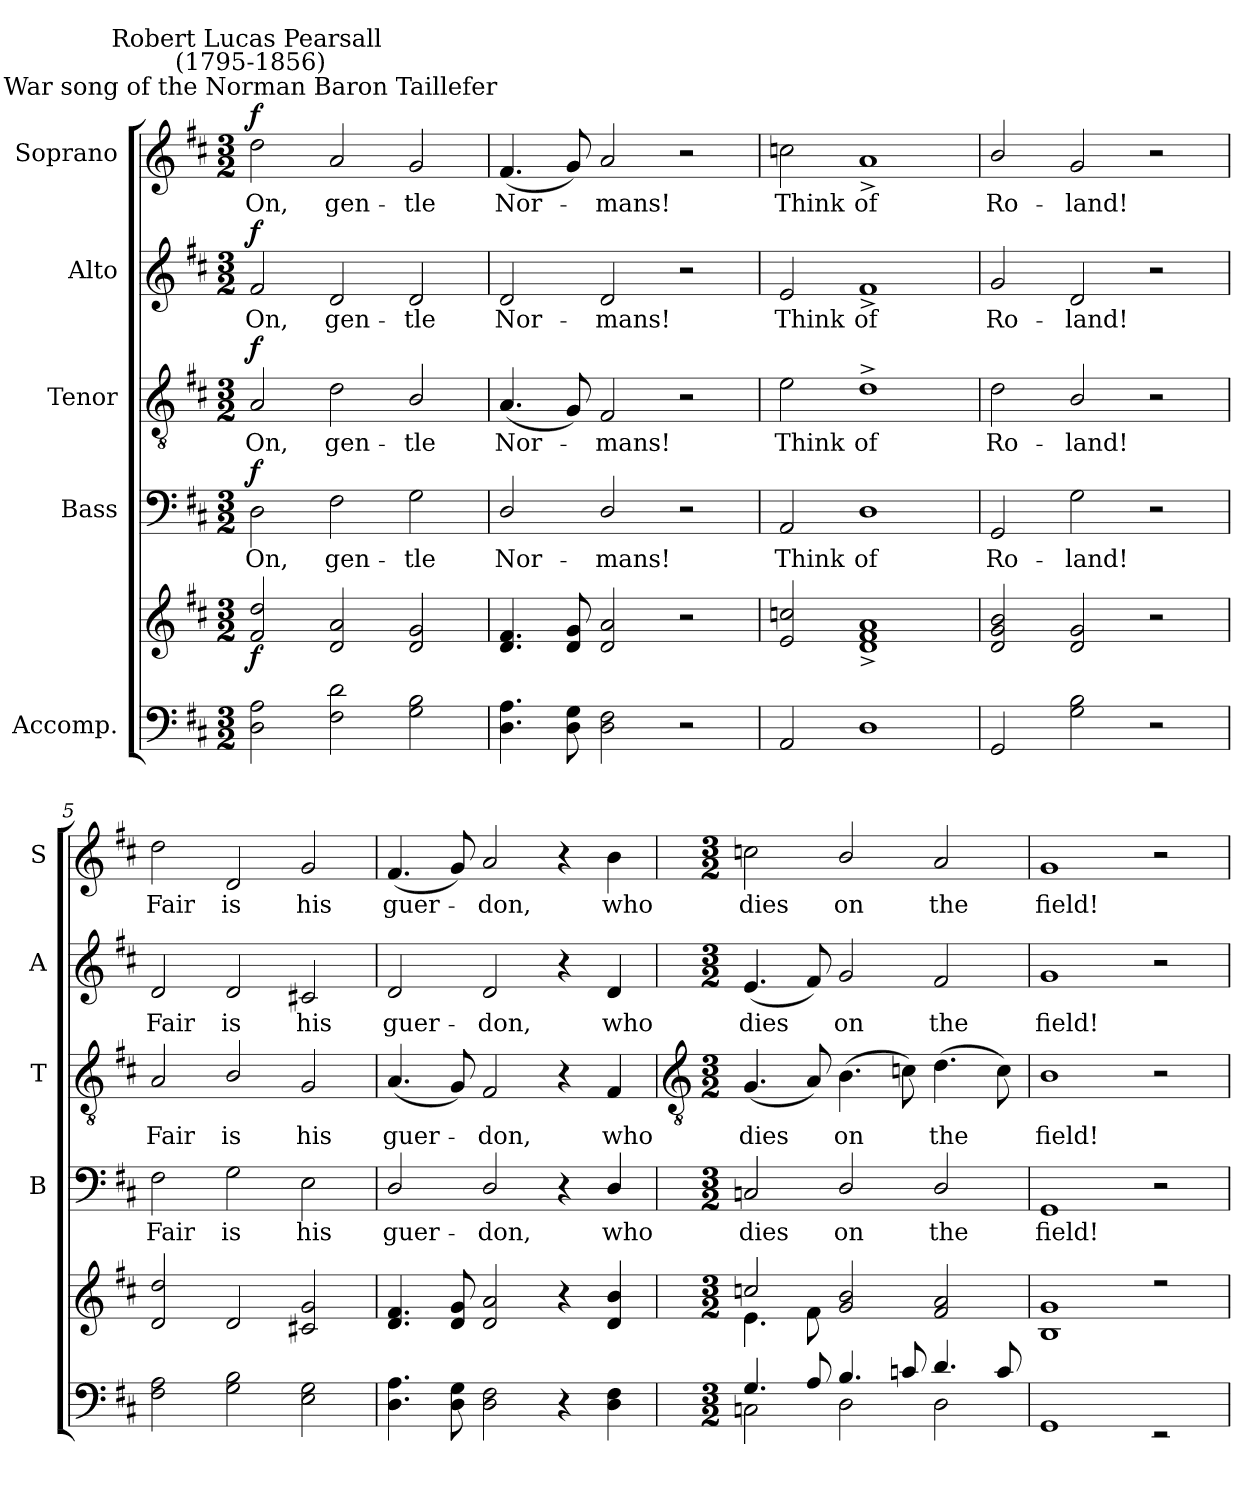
**kern	**kern	**dynam	**kern	**text	**dynam	**kern	**text	**dynam	**kern	**text	**dynam	**kern	**text	**dynam
*part5	*part5	*part5	*part4	*part4	*part4	*part3	*part3	*part3	*part2	*part2	*part2	*part1	*part1	*part1
*staff6	*staff5	*staff5/6	*staff4	*staff4	*staff4	*staff3	*staff3	*staff3	*staff2	*staff2	*staff2	*staff1	*staff1	*staff1
*I"Accomp.	*	*	*I"Bass	*	*	*I"Tenor	*	*	*I"Alto	*	*	*I"Soprano	*	*
*	*	*	*I'B	*	*	*I'T	*	*	*I'A	*	*	*I'S	*	*
*clefF4	*clefG2	*	*clefF4	*	*	*clefGv2	*	*	*clefG2	*	*	*clefG2	*	*
*k[f#c#]	*k[f#c#]	*	*k[f#c#]	*	*	*k[f#c#]	*	*	*k[f#c#]	*	*	*k[f#c#]	*	*
*D:	*D:	*	*D:	*	*	*D:	*	*	*D:	*	*	*D:	*	*
*M3/2	*M3/2	*	*M3/2	*	*	*M3/2	*	*	*M3/2	*	*	*M3/2	*	*
*MM220	*MM220	*	*MM220	*	*	*MM220	*	*	*MM220	*	*	*MM220	*	*
=1	=1	=1	=1	=1	=1	=1	=1	=1	=1	=1	=1	=1	=1	=1
!	!	!	!	!	!	!	!	!	!	!	!	!LO:TX:a:cj:t=War song of the Norman Baron Taillefer	!	!
!	!	!	!	!	!	!	!	!	!	!	!	!LO:TX:a:cj:t=Robert Lucas Pearsall \n(1795-1856)	!	!
!	!	!LO:DY:b	!	!LO:LY:b	!LO:DY:b	!	!LO:LY:b	!LO:DY:b	!	!LO:LY:b	!LO:DY:b	!	!LO:LY:b	!LO:DY:b
2D 2A	2f# 2dd	f	2D	On,	f	2A	On,	f	2f#	On,	f	2dd	On,	f
!	!	!	!	!LO:LY:b	!	!	!LO:LY:b	!	!	!LO:LY:b	!	!	!LO:LY:b	!
2F# 2d	2d 2a	.	2F#	gen-	.	2d	gen-	.	2d	gen-	.	2a	gen-	.
!	!	!	!	!LO:LY:b	!	!	!LO:LY:b	!	!	!LO:LY:b	!	!	!LO:LY:b	!
2G 2B	2d 2g	.	2G	-tle	.	2B/	-tle	.	2d	-tle	.	2g	-tle	.
=2	=2	=2	=2	=2	=2	=2	=2	=2	=2	=2	=2	=2	=2	=2
!	!	!	!	!LO:LY:b	!	!	!LO:LY:b	!	!	!LO:LY:b	!	!	!LO:LY:b	!
4.D\ 4.A\	4.d 4.f#	.	2D/	Nor-	.	(<4.A	Nor-	.	2d	Nor-	.	(<4.f#	Nor-	.
8D 8G	8d 8g	.	.	.	.	8G)	.	.	.	.	.	8g)	.	.
!	!	!	!	!LO:LY:b	!	!	!LO:LY:b	!	!	!LO:LY:b	!	!	!LO:LY:b	!
2D\ 2F#\	2d 2a	.	2D/	-mans!	.	2F#	mans!	.	2d	-mans!	.	2a	mans!	.
2r	2r	.	2r	.	.	2r	.	.	2r	.	.	2r	.	.
=3	=3	=3	=3	=3	=3	=3	=3	=3	=3	=3	=3	=3	=3	=3
!	!	!	!	!LO:LY:b	!	!	!LO:LY:b	!	!	!LO:LY:b	!	!	!LO:LY:b	!
2AA	2e 2ccn	.	2AA	Think	.	2e	Think	.	2e	Think	.	2ccn	Think	.
!	!	!	!	!LO:LY:b	!	!	!LO:LY:b	!	!	!LO:LY:b	!	!	!LO:LY:b	!
1D	1d^ 1f#^ 1a^	.	1D	of	.	1d^	of	.	1f#^	of	.	1a^	of	.
=4	=4	=4	=4	=4	=4	=4	=4	=4	=4	=4	=4	=4	=4	=4
!	!	!	!	!LO:LY:b	!	!	!LO:LY:b	!	!	!LO:LY:b	!	!	!LO:LY:b	!
2GG	2d/ 2g/ 2b/	.	2GG	Ro-	.	2d	Ro-	.	2g	Ro-	.	2b/	Ro-	.
!	!	!	!	!LO:LY:b	!	!	!LO:LY:b	!	!	!LO:LY:b	!	!	!LO:LY:b	!
2G 2B	2d 2g	.	2G	-land!	.	2B/	-land!	.	2d	-land!	.	2g	-land!	.
2r	2r	.	2r	.	.	2r	.	.	2r	.	.	2r	.	.
=5	=5	=5	=5	=5	=5	=5	=5	=5	=5	=5	=5	=5	=5	=5
!	!	!	!	!LO:LY:b	!	!	!LO:LY:b	!	!	!LO:LY:b	!	!	!LO:LY:b	!
2F# 2A	2d 2dd	.	2F#	Fair	.	2A	Fair	.	2d	Fair	.	2dd	Fair	.
!	!	!	!	!LO:LY:b	!	!	!LO:LY:b	!	!	!LO:LY:b	!	!	!LO:LY:b	!
2G 2B	2d	.	2G	is	.	2B/	is	.	2d	is	.	2d	is	.
!	!	!	!	!LO:LY:b	!	!	!LO:LY:b	!	!	!LO:LY:b	!	!	!LO:LY:b	!
2E 2G	2c#X 2g	.	2E	his	.	2G	his	.	2c#X	his	.	2g	his	.
=6	=6	=6	=6	=6	=6	=6	=6	=6	=6	=6	=6	=6	=6	=6
!	!	!	!	!LO:LY:b	!	!	!LO:LY:b	!	!	!LO:LY:b	!	!	!LO:LY:b	!
4.D\ 4.A\	4.d 4.f#	.	2D/	guer-	.	(<4.A	guer-	.	2d	guer-	.	(<4.f#	guer-	.
8D 8G	8d 8g	.	.	.	.	8G)	.	.	.	.	.	8g)	.	.
!	!	!	!	!LO:LY:b	!	!	!LO:LY:b	!	!	!LO:LY:b	!	!	!LO:LY:b	!
2D\ 2F#\	2d 2a	.	2D/	-don,	.	2F#	don,	.	2d	-don,	.	2a	don,	.
4r	4r	.	4r	.	.	4r	.	.	4r	.	.	4r	.	.
!	!	!	!	!LO:LY:b	!	!	!LO:LY:b	!	!	!LO:LY:b	!	!	!LO:LY:b	!
4D\ 4F#\	4d 4b	.	4D/	who	.	4F#	who	.	4d	who	.	4b	who	.
!!LO:LB:g=z
=7	=7	=7	=7	=7	=7	=7	=7	=7	=7	=7	=7	=7	=7	=7
*	*	*	*	*	*	*clefGv2	*	*	*	*	*	*	*	*
*M3/2	*M3/2	*	*M3/2	*	*	*M3/2	*	*	*M3/2	*	*	*M3/2	*	*
*^	*^	*	*	*	*	*	*	*	*	*	*	*	*	*
!	!	!	!	!	!	!LO:LY:b	!	!	!LO:LY:b	!	!	!LO:LY:b	!	!	!LO:LY:b	!
4.G/	2Cn\	2ccn/	4.e\	.	2Cn	dies	.	(<4.G	dies	.	(<4.e	dies	.	2ccn	dies	.
8A/	.	.	8f#\	.	.	.	.	8A)	.	.	8f#)	.	.	.	.	.
!	!	!	!	!	!	!LO:LY:b	!	!	!LO:LY:b	!	!	!LO:LY:b	!	!	!LO:LY:b	!
4.B/	2D\	2g/ 2b/	1ryy	.	2D/	on	.	(>4.B	on	.	2g	on	.	2b/	on	.
8cn/	.	.	.	.	.	.	.	8cn)	.	.	.	.	.	.	.	.
!	!	!	!	!	!	!LO:LY:b	!	!	!LO:LY:b	!	!	!LO:LY:b	!	!	!LO:LY:b	!
4.d/	2D\	2f# 2a	.	.	2D/	the	.	(>4.d	the	.	2f#	the	.	2a	the	.
8c/	.	.	.	.	.	.	.	8c)	.	.	.	.	.	.	.	.
=8	=8	=8	=8	=8	=8	=8	=8	=8	=8	=8	=8	=8	=8	=8	=8	=8
!	!	!	!	!	!	!LO:LY:b	!	!	!LO:LY:b	!	!	!LO:LY:b	!	!	!LO:LY:b	!
1.ryy	1GG\	1B 1g	1.ryy	.	1GG	field!	.	1B	field!	.	1g	field!	.	1g	field!	.
.	2r	2r	.	.	2r	.	.	2r	.	.	2r	.	.	2r	.	.
*v	*v	*	*	*	*	*	*	*	*	*	*	*	*	*	*	*
*	*v	*v	*	*	*	*	*	*	*	*	*	*	*	*	*
=	=	=	=	=	=	=	=	=	=	=	=	=	=	=
*-	*-	*-	*-	*-	*-	*-	*-	*-	*-	*-	*-	*-	*-	*-
